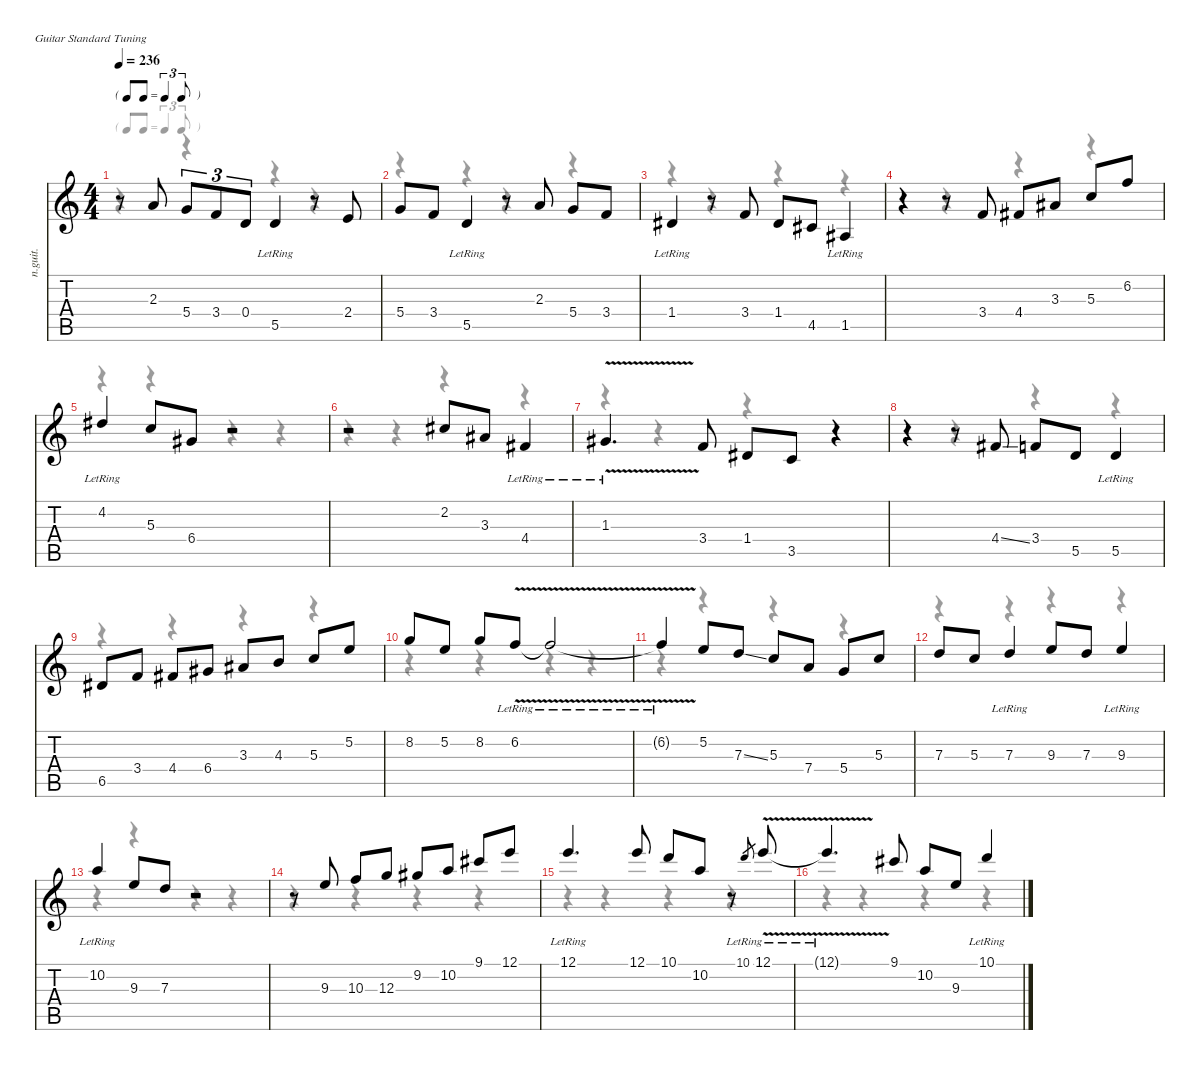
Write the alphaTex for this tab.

\defaultSystemsLayout 4
\hideDynamics
\bracketExtendMode nobrackets
\otherSystemsTrackNameOrientation horizontal
\track ("SOLO Carlton" "n.guit.") {instrument acousticguitarnylon}
\staff {score tabs}
\tuning (E4 B3 G3 D3 A2 E2)
\voice
\ts (4 4)
\tf triplet8th
\tempo 236
\clef g2
\ks c
r.8{dy ff beam Up} 2.3.8{beam Up} 5.4.8{tu (3 2) beam Up} 3.4.8{tu (3 2) beam Up} 0.4.8{tu (3 2) beam Up} 5.5{lr}.4{beam Up} r.8{beam Up} 2.4.8{beam Up} |
5.4.8{beam Up} 3.4.8{beam Up} 5.5{lr}.4{beam Up} r.8{beam Up} 2.3.8{beam Up} 5.4.8{beam Up} 3.4.8{beam Up} |
1.4{lr acc #}.4{beam Up} r.8{beam Up} 3.4.8{beam Up} 1.4{acc #}.8{beam Up} 4.5{acc #}.8{beam Up} 1.5{lr acc #}.4{beam Up} |
r.4{beam Up} r.8{beam Up} 3.4.8{beam Up} 4.4{acc #}.8{beam Up} 3.3{acc #}.8{beam Up} 5.3.8{beam Up} 6.2.8{beam Up} |
4.2{lr acc #}.4{beam Up} 5.3.8{beam Up} 6.4{acc #}.8{beam Up} r.2{beam Up} |
r.2{beam Up} 2.2{acc #}.8{beam Up} 3.3{acc #}.8{beam Up} 4.4{lr acc #}.4{beam Up} |
1.3{v lr acc #}.4{d beam Up} 3.4.8{beam Up} 1.4{acc #}.8{beam Up} 3.5.8{beam Up} r.4{beam Up} |
r.4{beam Up} r.8{beam Up} 4.4{ss acc #}.8{beam Up} 3.4.8{beam Up} 5.5.8{beam Up} 5.5{lr}.4{beam Up} |
6.5{acc #}.8{beam Up} 3.4.8{beam Up} 4.4{acc #}.8{beam Up} 6.4{acc #}.8{beam Up} 3.3{acc #}.8{beam Up} 4.3.8{beam Up} 5.3.8{beam Up} 5.2.8{beam Up} |
8.2.8{beam Up} 5.2.8{beam Up} 8.2.8{beam Up} 6.2{v lr}.8{beam Up} 6.2{v lr t}.2{dy f beam Up} |
6.2{v lr t}.4{beam Up} 5.2.8{dy ff beam Up} 7.3{ss}.8{beam Up} 5.3.8{beam Up} 7.4.8{beam Up} 5.4.8{beam Up} 5.3.8{beam Up} |
7.3.8{beam Up} 5.3.8{beam Up} 7.3{lr}.4{beam Up} 9.3.8{beam Up} 7.3.8{beam Up} 9.3{lr}.4{beam Up} |
10.2{lr}.4{beam Up} 9.3.8{beam Up} 7.3.8{beam Up} r.2{beam Up} |
r.8{beam Up} 9.3.8{beam Up} 10.3.8{beam Up} 12.3.8{beam Up} 9.2{acc #}.8{beam Up} 10.2.8{beam Up} 9.1{acc #}.8{beam Up} 12.1.8{beam Up} |
12.1{lr}.4{d beam Up} 12.1.8{beam Up} 10.1.8{beam Up} 10.2.8{beam Up} r.8{beam Up} 10.1{lr}.8{gr dy f beam Up} 12.1{v lr}.8{dy ff beam Up} |
12.1{v lr t}.4{d dy f beam Up} 9.1{acc #}.8{dy ff beam Up} 10.2.8{beam Up} 9.3.8{beam Up} 10.1{lr}.4{beam Up}
\voice
\clef g2
\ottava regular
\simile none
\ks c
r.4{dy mf beam Down} r.4{beam Down} r.4{beam Down} r.4{beam Down} |
r.4{beam Down} r.4{beam Down} r.4{beam Down} r.4{beam Down} |
r.4{beam Down} r.4{beam Down} r.4{beam Down} r.4{beam Down} |
r.4{beam Down} r.4{beam Down} r.4{beam Down} r.4{beam Down} |
r.4{beam Down} r.4{beam Down} r.4{beam Down} r.4{beam Down} |
r.4{beam Down} r.4{beam Down} r.4{beam Down} r.4{beam Down} |
r.4{beam Down} r.4{beam Down} r.4{beam Down} r.4{beam Down} |
r.4{beam Down} r.4{beam Down} r.4{beam Down} r.4{beam Down} |
r.4{beam Down} r.4{beam Down} r.4{beam Down} r.4{beam Down} |
r.4{beam Down} r.4{beam Down} r.4{beam Down} r.4{beam Down} |
r.4{beam Down} r.4{beam Down} r.4{beam Down} r.4{beam Down} |
r.4{beam Down} r.4{beam Down} r.4{beam Down} r.4{beam Down} |
r.4{beam Down} r.4{beam Down} r.4{beam Down} r.4{beam Down} |
r.4{beam Down} r.4{beam Down} r.4{beam Down} r.4{beam Down} |
r.4{beam Down} r.4{beam Down} r.4{beam Down} r.4{beam Down} |
r.4{beam Down} r.4{beam Down} r.4{beam Down} r.4{beam Down}
